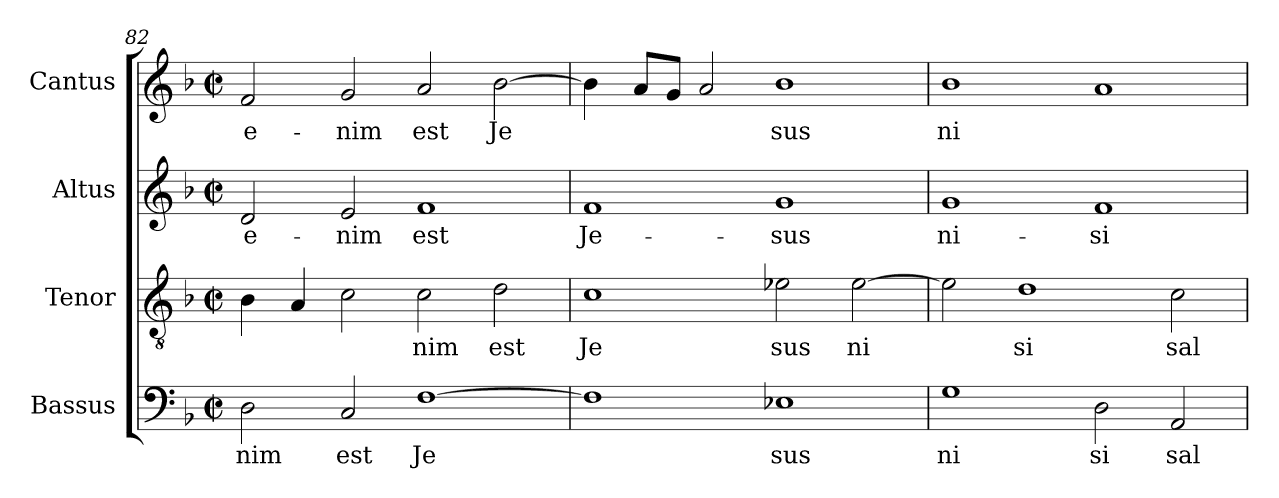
**kern	**text	**kern	**text	**kern	**text	**kern	**text
*part4	*part4	*part3	*part3	*part2	*part2	*part1	*part1
*staff4	*staff4	*staff3	*staff3	*staff2	*staff2	*staff1	*staff1
*I"Bassus	*	*I"Tenor	*	*I"Altus	*	*I"Cantus	*
*I'Bassus	*	*I'Tenor	*	*I'Altus	*	*I'Cantus	*
!!LO:LB:g=z
*clefF4	*	*clefGv2	*	*clefG2	*	*clefG2	*
*k[b-]	*	*k[b-]	*	*k[b-]	*	*k[b-]	*
*F:	*	*F:	*	*F:	*	*F:	*
*M2/2	*	*M2/2	*	*M2/2	*	*M2/2	*
*met(c|)	*	*met(c|)	*	*met(c|)	*	*met(c|)	*
=82	=82	=82	=82	=82	=82	=82	=82
!	!LO:LY:b:cj	!	!LO:LY:b:cj	!	!LO:LY:b:cj	!	!LO:LY:b:cj
2D\	nim	4B-\	--	2d/	e-	2f/	e-
!	!	!	!LO:LY:b:cj	!	!	!	!
.	.	4A/	--	.	.	.	.
!	!LO:LY:b:cj	!	!LO:LY:b:cj	!	!LO:LY:b:cj	!	!LO:LY:b:cj
2C/	est	2c\	--	2e/	-nim	2g/	-nim
!	!LO:LY:b:cj	!	!LO:LY:b:cj	!	!LO:LY:b:cj	!	!LO:LY:b:cj
[>1F	Je	2c\	-nim	1f	est	2a/	est
!	!	!	!LO:LY:b:cj	!	!	!	!LO:LY:b:cj
.	.	2d\	est	.	.	[>2b-\	Je-
=83	=83	=83	=83	=83	=83	=83	=83
!	!LO:LY:b:cj	!	!LO:LY:b:cj	!	!LO:LY:b:cj	!	!LO:LY:b:cj
1F]	.	1c	Je	1f	Je-	4b-\]	--
!	!	!	!	!	!	!	!LO:LY:b:cj
.	.	.	.	.	.	8a/L	--
!	!	!	!	!	!	!	!LO:LY:b:cj
.	.	.	.	.	.	8g/J	--
!	!	!	!	!	!	!	!LO:LY:b:cj
.	.	.	.	.	.	2a/	--
!	!LO:LY:b:cj	!	!LO:LY:b:cj	!	!LO:LY:b:cj	!	!LO:LY:b:cj
1E-X	sus	2e-X\	sus	1g	-sus	1b-	-sus
!	!	!	!LO:LY:b:cj	!	!	!	!
.	.	[>2e-\	ni	.	.	.	.
=84	=84	=84	=84	=84	=84	=84	=84
!	!LO:LY:b:cj	!	!LO:LY:b:cj	!	!LO:LY:b:cj	!	!LO:LY:b:cj
1G	ni	2e-\]	.	1g	ni-	1b-	ni-
!	!	!	!LO:LY:b:cj	!	!	!	!
.	.	1d	si	.	.	.	.
!	!LO:LY:b:cj	!	!	!	!LO:LY:b:cj	!	!LO:LY:b:cj
2D\	si	.	.	1f	-si	1a	--
!	!LO:LY:b:cj	!	!LO:LY:b:cj	!	!	!	!
2AA/	sal	2c\	sal	.	.	.	.
=	=	=	=	=	=	=	=
*-	*-	*-	*-	*-	*-	*-	*-
